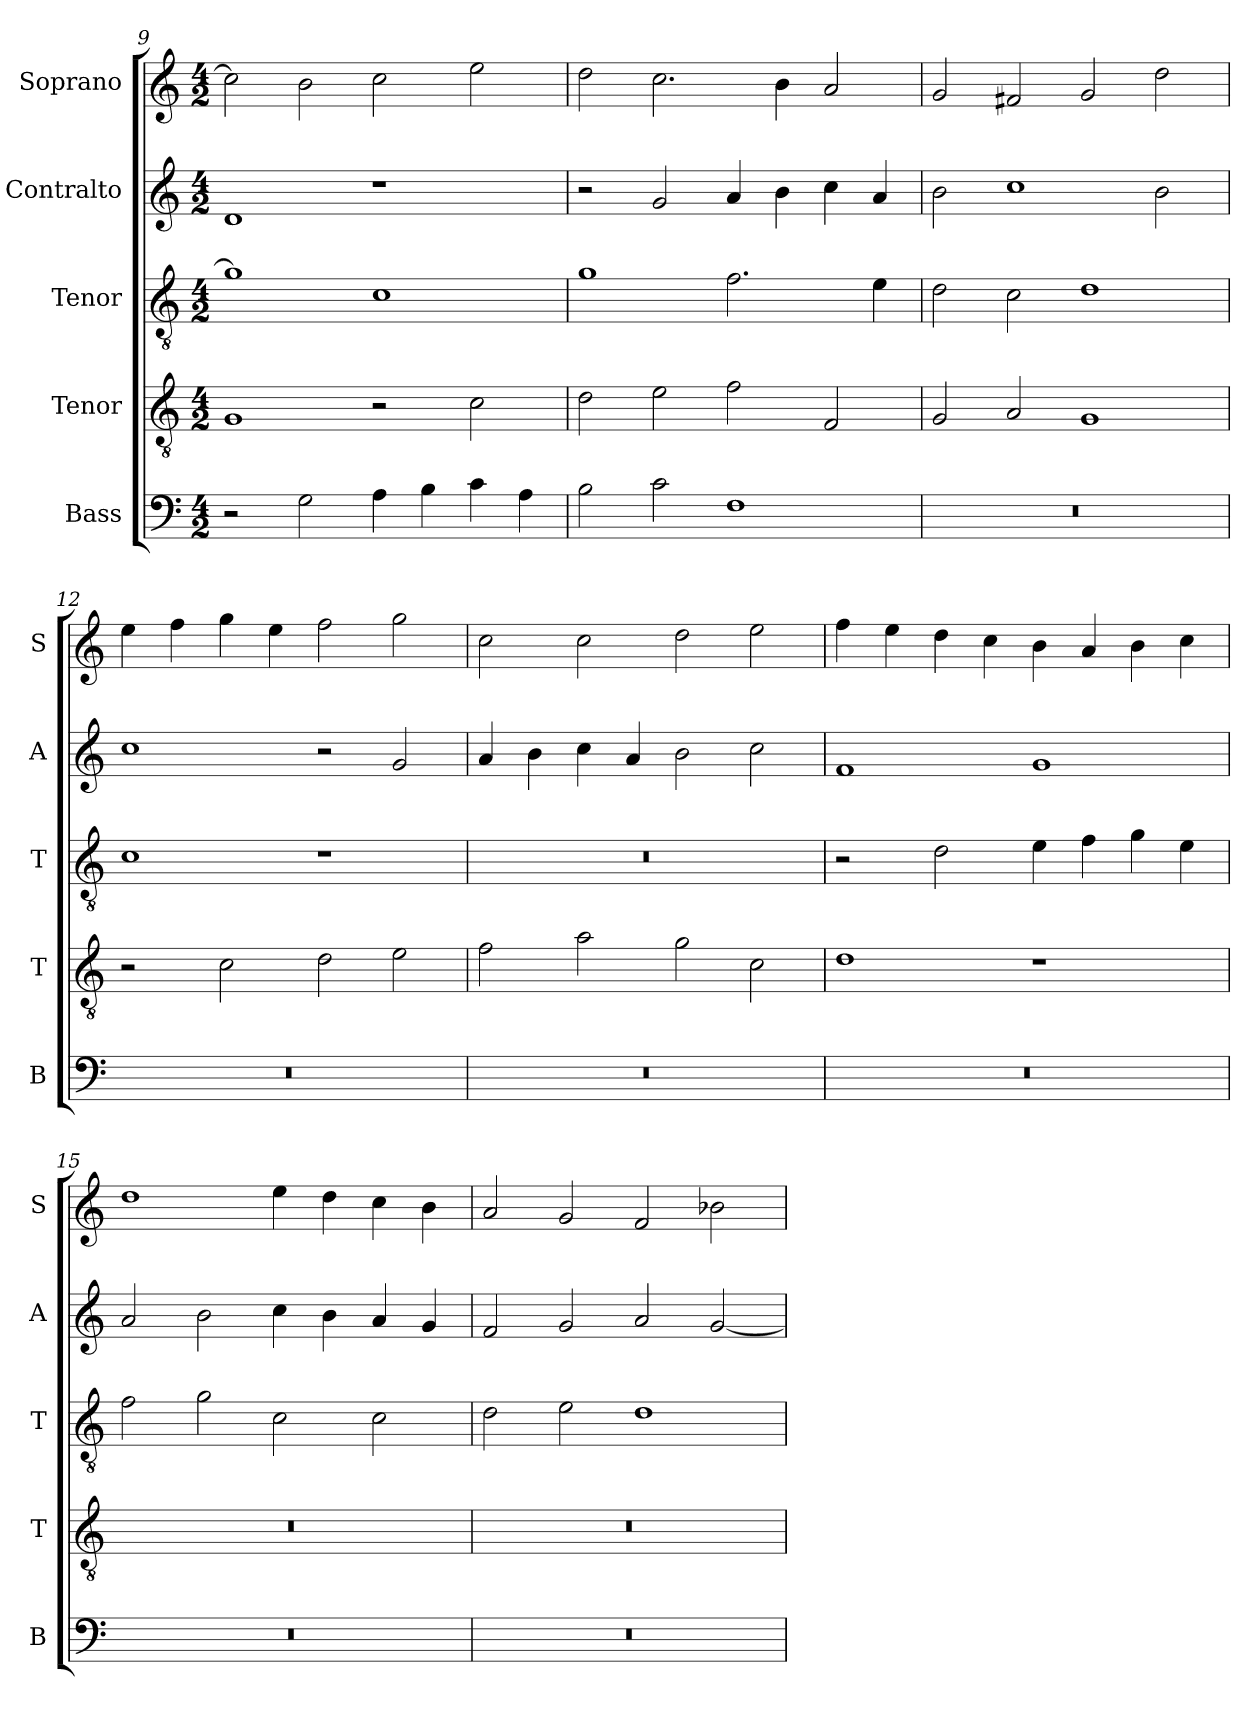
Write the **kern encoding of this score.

**kern	**kern	**kern	**kern	**kern
*part5	*part4	*part3	*part2	*part1
*staff5	*staff4	*staff3	*staff2	*staff1
*I"Bass	*I"Tenor	*I"Tenor	*I"Contralto	*I"Soprano
*I'B	*I'T	*I'T	*I'A	*I'S
*clefF4	*clefGv2	*clefGv2	*clefG2	*clefG2
*k[]	*k[]	*k[]	*k[]	*k[]
*G:mix	*G:mix	*G:mix	*G:mix	*G:mix
*M4/2	*M4/2	*M4/2	*M4/2	*M4/2
=9	=9	=9	=9	=9
2r	1G	1g]	1d	2cc]
2G	.	.	.	2b
4A	2r	1c	1r	2cc
4B	.	.	.	.
4c	2c	.	.	2ee
4A	.	.	.	.
=10	=10	=10	=10	=10
2B	2d	1g	2r	2dd
2c	2e	.	2g	2.cc
1F	2f	2.f	4a	.
.	.	.	4b	4b
.	2F	.	4cc	2a
.	.	4e	4a	.
=11	=11	=11	=11	=11
0r	2G	2d	2b	2g
.	2A	2c	1cc	2f#X
.	1G	1d	.	2g
.	.	.	2b	2dd
=12	=12	=12	=12	=12
0r	2r	1c	1cc	4ee
.	.	.	.	4ff
.	2c	.	.	4gg
.	.	.	.	4ee
.	2d	1r	2r	2ff
.	2e	.	2g	2gg
=13	=13	=13	=13	=13
0r	2f	0r	4a	2cc
.	.	.	4b	.
.	2a	.	4cc	2cc
.	.	.	4a	.
.	2g	.	2b	2dd
.	2c	.	2cc	2ee
=14	=14	=14	=14	=14
0r	1d	2r	1f	4ff
.	.	.	.	4ee
.	.	2d	.	4dd
.	.	.	.	4cc
.	1r	4e	1g	4b
.	.	4f	.	4a
.	.	4g	.	4b
.	.	4e	.	4cc
=15	=15	=15	=15	=15
0r	0r	2f	2a	1dd
.	.	2g	2b	.
.	.	2c	4cc	4ee
.	.	.	4b	4dd
.	.	2c	4a	4cc
.	.	.	4g	4b
=16	=16	=16	=16	=16
0r	0r	2d	2f	2a
.	.	2e	2g	2g
.	.	1d	2a	2f
.	.	.	[2g	2b-X
=	=	=	=	=
*-	*-	*-	*-	*-
